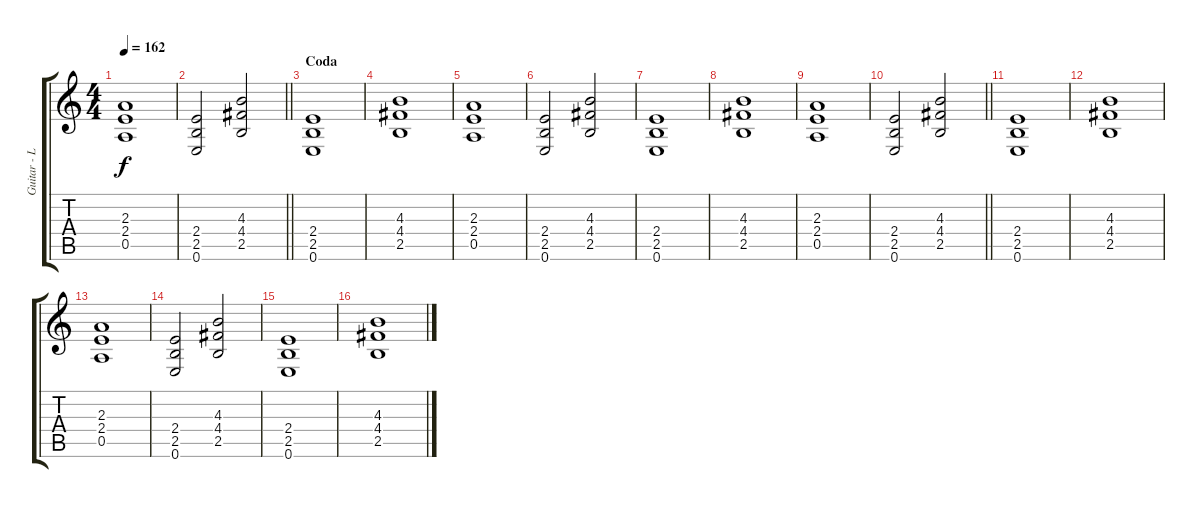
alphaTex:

\track ("Guitar - Letov" "Guitar - L") {instrument distortionguitar}
\staff {score tabs}
\tuning (E4 B3 G3 D3 A2 E2) {hide}
\ts (4 4)
\tempo 162
\clef g2
\ks c
(2.3 2.4 0.5).1{dy f} |
\barLineRight lightlight
(2.4 2.5 0.6).2 (4.3 4.4 2.5).2 |
\section ("" "Coda")
(2.4 2.5 0.6).1 |
(4.3 4.4 2.5).1 |
(2.3 2.4 0.5).1 |
(2.4 2.5 0.6).2 (4.3 4.4 2.5).2 |
(2.4 2.5 0.6).1 |
(4.3 4.4 2.5).1 |
(2.3 2.4 0.5).1 |
\barLineRight lightlight
(2.4 2.5 0.6).2 (4.3 4.4 2.5).2 |
(2.4 2.5 0.6).1 |
(4.3 4.4 2.5).1 |
(2.3 2.4 0.5).1 |
(2.4 2.5 0.6).2 (4.3 4.4 2.5).2 |
(2.4 2.5 0.6).1 |
(4.3 4.4 2.5).1
